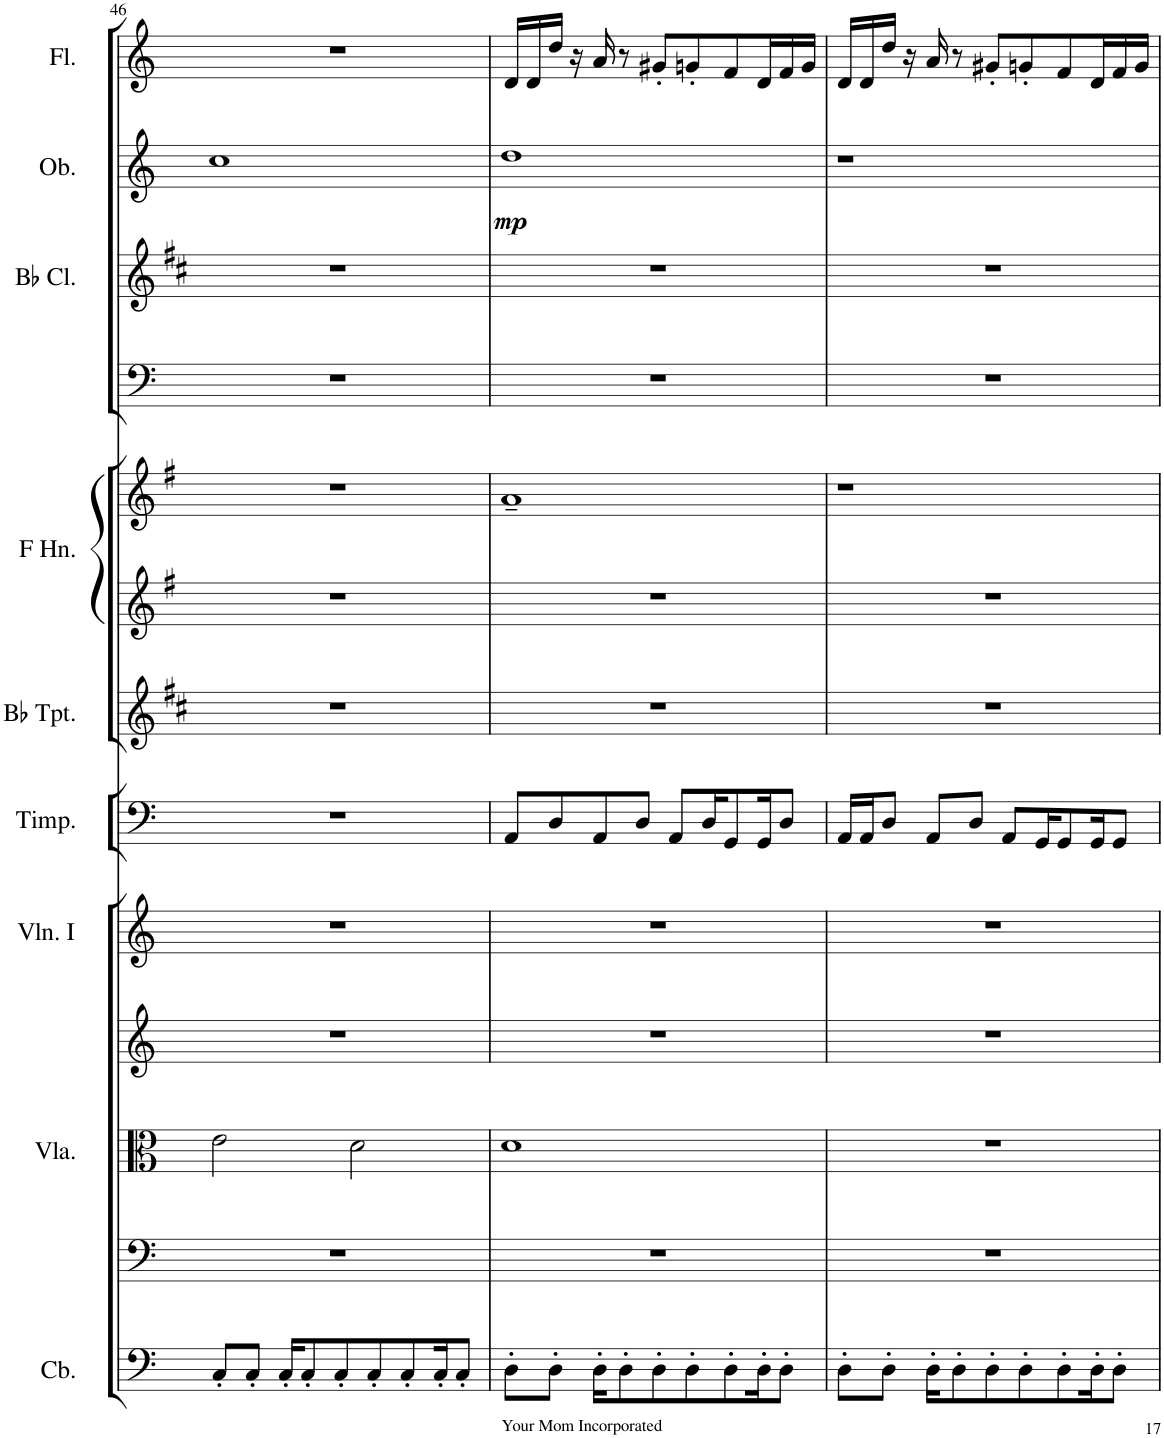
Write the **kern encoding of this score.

**kern	**kern	**kern	**kern	**kern	**kern	**kern	**kern	**kern	**kern	**kern	**kern	**dynam	**kern
*part12	*part11	*part10	*part9	*part8	*part7	*part6	*part5	*part5	*part4	*part3	*part2	*part2	*part1
*staff13	*staff12	*staff11	*staff10	*staff9	*staff8	*staff7	*staff6	*staff5	*staff4	*staff3	*staff2	*staff2	*staff1
*I"Double Bass	*I"Violoncello	*I"Violas	*I"Violin II	*I"Violins	*I"Timpani	*I"Trumpets in Bb	*I"Horns in F	*	*I"Bassoons	*I"Clarinets in Bb	*I"Oboes	*	*I"Flutes
*	*	*I'Vla.	*	*	*I'Timp.	*	*	*	*I'Bsn	*	*I'Ob.	*	*I'Fl.
!!LO:PB:g=z
*clefF4	*clefF4	*clefC3	*clefG2	*clefG2	*clefF4	*clefG2	*clefG2	*clefG2	*clefF4	*clefG2	*clefG2	*	*clefG2
*Trd7c12	*	*	*	*	*	*Trd1c2	*Trd4c7	*Trd4c7	*	*Trd1c2	*	*	*
*k[]	*k[]	*k[]	*k[]	*k[]	*k[]	*k[f#c#]	*k[f#]	*k[f#]	*k[]	*k[f#c#]	*k[]	*	*k[]
*M4/4	*M4/4	*M4/4	*M4/4	*M4/4	*M4/4	*M4/4	*M4/4	*M4/4	*M4/4	*M4/4	*M4/4	*	*M4/4
*met(c)	*met(c)	*met(c)	*met(c)	*met(c)	*met(c)	*met(c)	*met(c)	*met(c)	*met(c)	*met(c)	*met(c)	*	*met(c)
=46	=46	=46	=46	=46	=46	=46	=46	=46	=46	=46	=46	=46	=46
8C'/L	1r	2e\	1r	1r	1r	1r	1r	1r	1r	1r	1cc	.	1r
8C'/J	.	.	.	.	.	.	.	.	.	.	.	.	.
16C'/KL	.	.	.	.	.	.	.	.	.	.	.	.	.
8C'/	.	.	.	.	.	.	.	.	.	.	.	.	.
8C'/	.	.	.	.	.	.	.	.	.	.	.	.	.
.	.	2d\	.	.	.	.	.	.	.	.	.	.	.
8C'/	.	.	.	.	.	.	.	.	.	.	.	.	.
8C'/	.	.	.	.	.	.	.	.	.	.	.	.	.
16C'/K	.	.	.	.	.	.	.	.	.	.	.	.	.
8C'/J	.	.	.	.	.	.	.	.	.	.	.	.	.
=47	=47	=47	=47	=47	=47	=47	=47	=47	=47	=47	=47	=47	=47
!	!	!	!	!	!	!	!	!	!	!	!	!LO:DY:b	!
8D'\L	1r	1d	1r	1r	8AA/L	1r	1r	1a~	1r	1r	1dd	mp	16d/LL
.	.	.	.	.	.	.	.	.	.	.	.	.	16d/
8D'\J	.	.	.	.	8D/	.	.	.	.	.	.	.	16dd/JJ
.	.	.	.	.	.	.	.	.	.	.	.	.	16r
16D'\KL	.	.	.	.	8AA/	.	.	.	.	.	.	.	16a/
8D'\	.	.	.	.	.	.	.	.	.	.	.	.	8r
.	.	.	.	.	8D/J	.	.	.	.	.	.	.	.
8D'\	.	.	.	.	.	.	.	.	.	.	.	.	8g#X'/L
.	.	.	.	.	8AA/L	.	.	.	.	.	.	.	.
8D'\	.	.	.	.	.	.	.	.	.	.	.	.	8gn'/
.	.	.	.	.	16D/K	.	.	.	.	.	.	.	.
8D'\	.	.	.	.	8GG/	.	.	.	.	.	.	.	8f/
16D'\K	.	.	.	.	16GG/K	.	.	.	.	.	.	.	16d/L
8D'\J	.	.	.	.	8D/J	.	.	.	.	.	.	.	16f/
.	.	.	.	.	.	.	.	.	.	.	.	.	16g/JJ
=48	=48	=48	=48	=48	=48	=48	=48	=48	=48	=48	=48	=48	=48
8D'\L	1r	1r	1r	1r	16AA/LL	1r	1r	1r	1r	1r	1r	.	16d/LL
.	.	.	.	.	16AA/J	.	.	.	.	.	.	.	16d/
8D'\J	.	.	.	.	8D/J	.	.	.	.	.	.	.	16dd/JJ
.	.	.	.	.	.	.	.	.	.	.	.	.	16r
16D'\KL	.	.	.	.	8AA/L	.	.	.	.	.	.	.	16a/
8D'\	.	.	.	.	.	.	.	.	.	.	.	.	8r
.	.	.	.	.	8D/J	.	.	.	.	.	.	.	.
8D'\	.	.	.	.	.	.	.	.	.	.	.	.	8g#X'/L
.	.	.	.	.	8AA/L	.	.	.	.	.	.	.	.
8D'\	.	.	.	.	.	.	.	.	.	.	.	.	8gn'/
.	.	.	.	.	16GG/K	.	.	.	.	.	.	.	.
8D'\	.	.	.	.	8GG/	.	.	.	.	.	.	.	8f/
16D'\K	.	.	.	.	16GG/K	.	.	.	.	.	.	.	16d/L
8D'\J	.	.	.	.	8GG/J	.	.	.	.	.	.	.	16f/
.	.	.	.	.	.	.	.	.	.	.	.	.	16g/JJ
=	=	=	=	=	=	=	=	=	=	=	=	=	=
*-	*-	*-	*-	*-	*-	*-	*-	*-	*-	*-	*-	*-	*-
